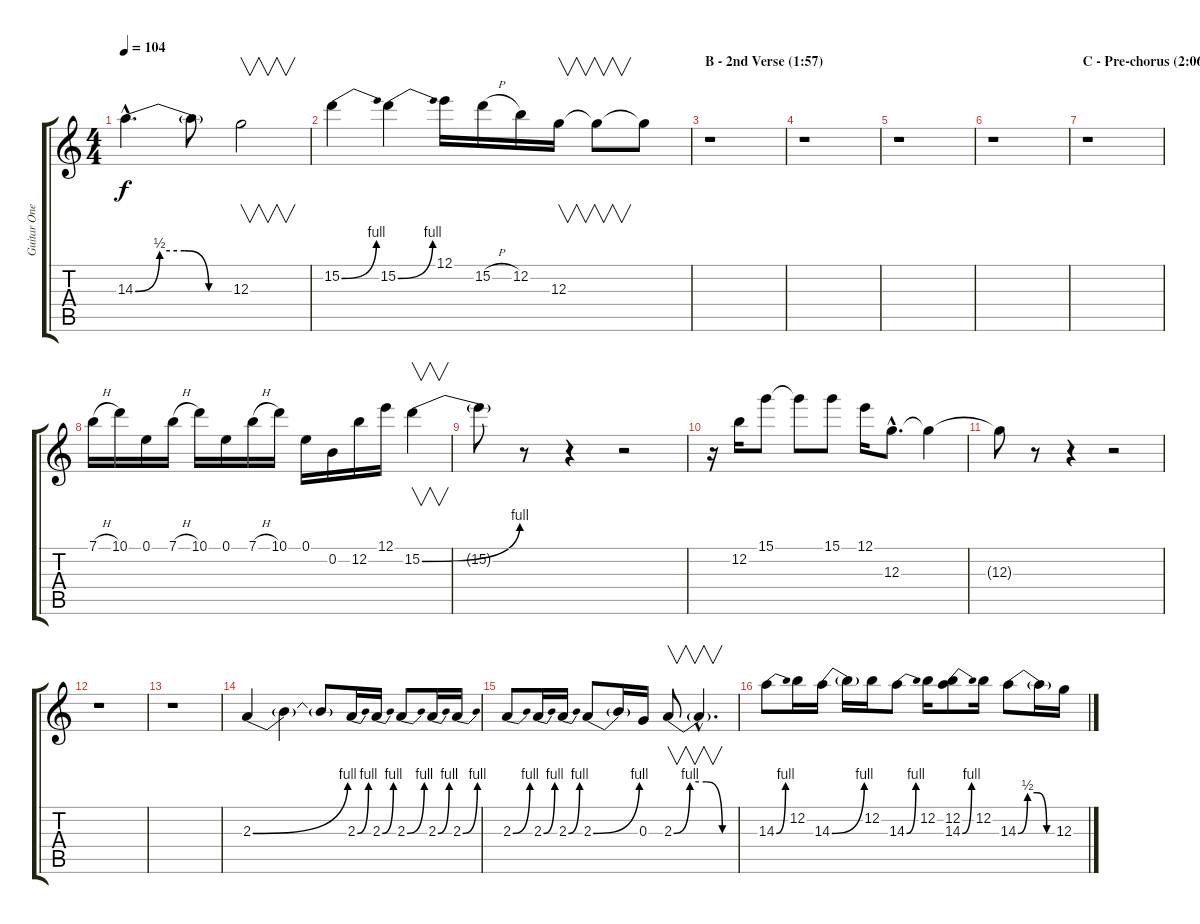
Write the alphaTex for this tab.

\track ("Guitar One" "Guitar One") {instrument distortionguitar}
\staff {score tabs}
\tuning (E4 B3 G3 D3 A2 E2) {hide}
\ts (4 4)
\tempo 104
\clef g2
\ks c
14.3{be (custom 0 0 15 2 30 2 45 0 60 0) hac}.4{d dy f} 14.3{t}.8 12.3.2{v} |
15.2{be (bend 0 0 60 4)}.4 15.2{be (bend 0 0 60 4)}.4 12.1.16 15.2{h}.16 12.2.16 12.3.16{v} 12.3{t}.8{v} 12.3{t}.8 |
\section ("" "B - 2nd Verse (1:57)")
r.1 |
r.1 |
r.1 |
r.1 |
\section ("" "C - Pre-chorus (2:06)")
r.1 |
7.1{h}.16 10.1.16 0.1.16 7.1{h}.16 10.1.16 0.1.16 7.1{h}.16 10.1.16 0.1.16 0.2.16 12.2.16 12.1.16 15.2{be (bend 0 0 60 4)}.4{v} |
15.2{t}.8 r.8 r.4 r.2 |
r.16 12.2.16 15.1.8 15.1{t}.8 15.1.8 12.1.16 12.3{hac}.8{d} 12.3{t}.4 |
12.3{t}.8 r.8 r.4 r.2 |
r.1 |
r.1 |
2.3{be (bend 0 0 60 4)}.4 2.3{t}.4 2.3{t}.8 2.3{be (bend 0 0 60 4)}.16 2.3{be (bend 0 0 60 4)}.16 2.3{be (bend 0 0 60 4)}.8 2.3{be (bend 0 0 60 4)}.16 2.3{be (bend 0 0 60 4)}.16 |
2.3{be (bend 0 0 60 4)}.8 2.3{be (bend 0 0 60 4)}.16 2.3{be (bend 0 0 60 4)}.16 2.3{be (bend 0 0 60 4)}.8 2.3{t}.16 0.3.16 2.3{be (custom 0 0 15 4 30 4 45 0 60 0)}.8{v} 2.3{hac t}.4{v d} |
14.3{be (bend 0 0 60 4)}.8 12.2.16 14.3{be (bend 0 0 60 4)}.16 14.3{t}.16 12.2.16 14.3{be (bend 0 0 60 4)}.8 12.2.16 (12.2 14.3{be (bend 0 0 60 4)}).8 12.2.16 14.3{be (custom 0 0 15 2 30 2 45 0 60 0)}.8 14.3{t}.16 12.3.16
